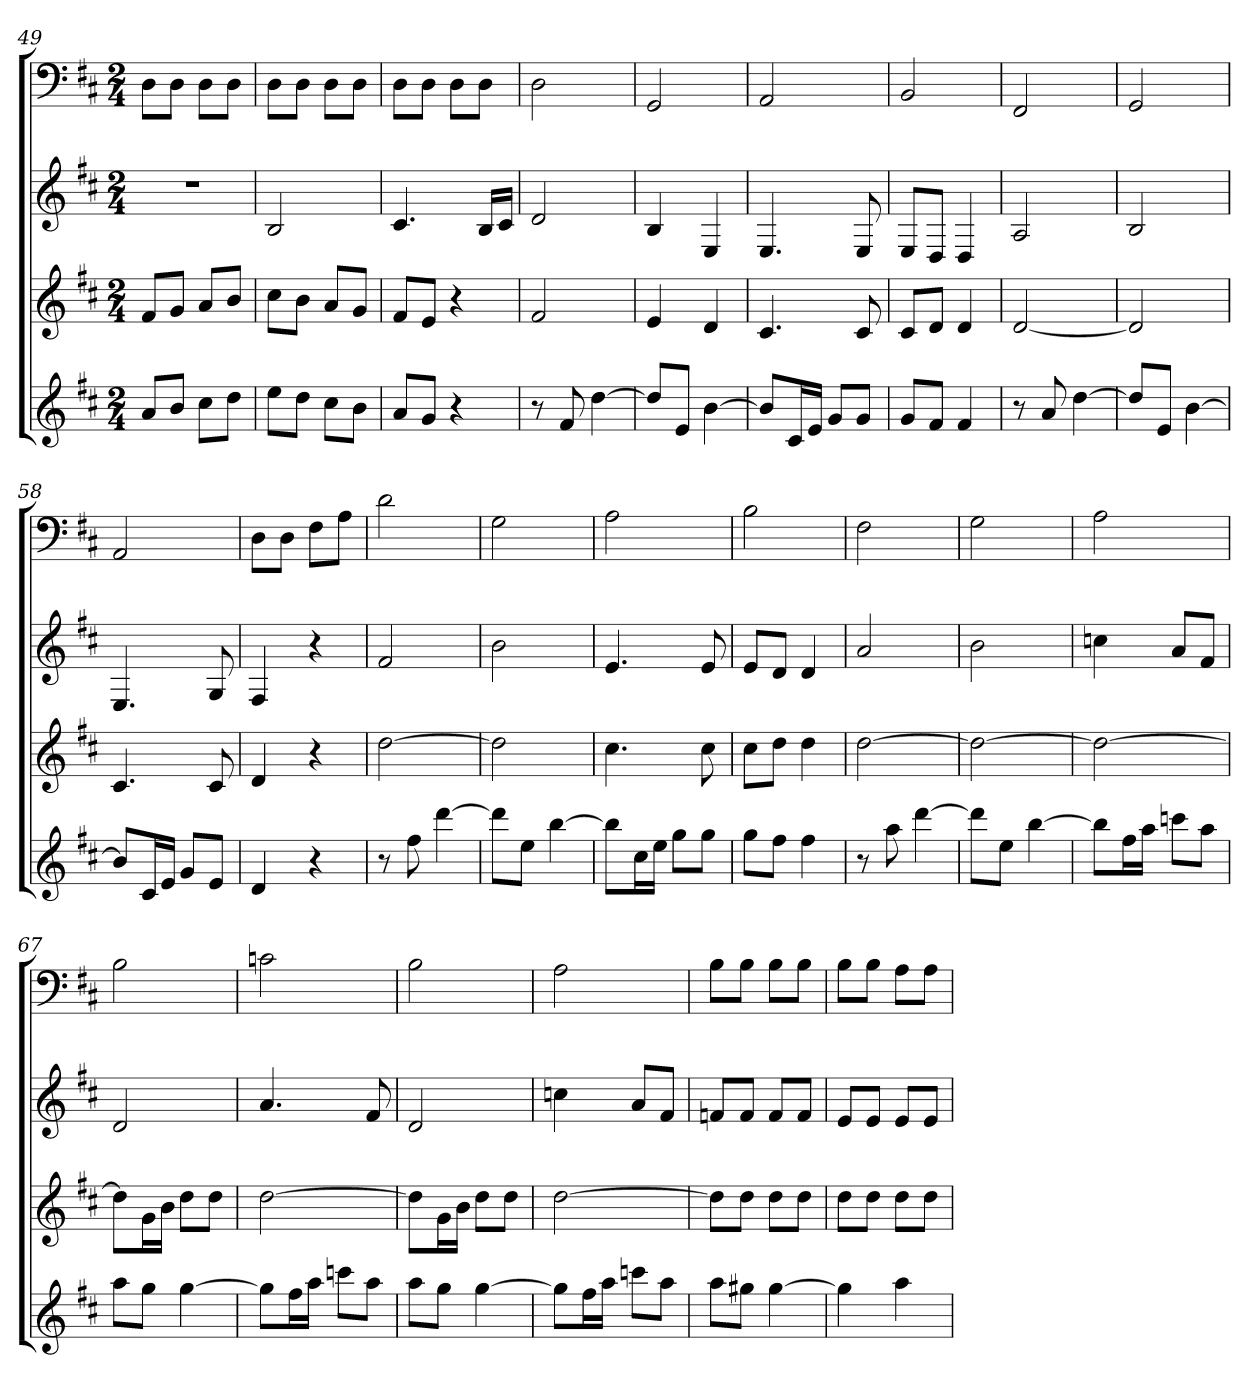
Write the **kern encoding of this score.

**kern	**kern	**kern	**kern
*part4	*part3	*part2	*part1
*staff4	*staff3	*staff2	*staff1
*k[f#c#]	*k[f#c#]	*k[f#c#]	*k[f#c#]
*D:	*D:	*D:	*D:
*M2/4	*M2/4	*M2/4	*M2/4
=49	=49	=49	=49
8aL	8f#L	2r	8DL
8bJ	8gJ	.	8DJ
8cc#L	8aL	.	8DL
8ddJ	8bJ	.	8DJ
=50	=50	=50	=50
8eeL	8cc#L	2B	8DL
8ddJ	8bJ	.	8DJ
8cc#L	8aL	.	8DL
8bJ	8gJ	.	8DJ
=51	=51	=51	=51
8aL	8f#L	4.c#	8DL
8gJ	8eJ	.	8DJ
4r	4r	.	8DL
.	.	16BLL	8DJ
.	.	16c#JJ	.
=52	=52	=52	=52
8r	2f#	2d	2D
8f#	.	.	.
[4dd	.	.	.
=53	=53	=53	=53
8ddL]	4e	4B	2GG
8eJ	.	.	.
[4b	4d	4E	.
=54	=54	=54	=54
8bL]	4.c#	4.E	2AA
16c#L	.	.	.
16eJJ	.	.	.
8gL	.	.	.
8gJ	8c#	8E	.
=55	=55	=55	=55
8gL	8c#L	8EL	2BB
8f#J	8dJ	8DJ	.
4f#	4d	4D	.
=56	=56	=56	=56
8r	[2d	2A	2FF#
8a	.	.	.
[4dd	.	.	.
=57	=57	=57	=57
8ddL]	2d]	2B	2GG
8eJ	.	.	.
[4b	.	.	.
=58	=58	=58	=58
8bL]	4.c#	4.E	2AA
16c#L	.	.	.
16eJJ	.	.	.
8gL	.	.	.
8eJ	8c#	8G	.
=59	=59	=59	=59
4d	4d	4F#	8DL
.	.	.	8DJ
4r	4r	4r	8F#L
.	.	.	8AJ
=60	=60	=60	=60
8r	[2dd	2f#	2d
8ff#	.	.	.
[4ddd	.	.	.
=61	=61	=61	=61
8dddL]	2dd]	2b	2G
8eeJ	.	.	.
[4bb	.	.	.
=62	=62	=62	=62
8bbL]	4.cc#	4.e	2A
16cc#L	.	.	.
16eeJJ	.	.	.
8ggL	.	.	.
8ggJ	8cc#	8e	.
=63	=63	=63	=63
8ggL	8cc#L	8eL	2B
8ff#J	8ddJ	8dJ	.
4ff#	4dd	4d	.
=64	=64	=64	=64
8r	[2dd	2a	2F#
8aa	.	.	.
[4ddd	.	.	.
=65	=65	=65	=65
8dddL]	2dd_	2b	2G
8eeJ	.	.	.
[4bb	.	.	.
=66	=66	=66	=66
8bbL]	2dd_	4ccn	2A
16ff#L	.	.	.
16aaJJ	.	.	.
8cccnL	.	8aL	.
8aaJ	.	8f#J	.
=67	=67	=67	=67
8aaL	8ddL]	2d	2B
8ggJ	16gL	.	.
.	16bJJ	.	.
[4gg	8ddL	.	.
.	8ddJ	.	.
=68	=68	=68	=68
8ggL]	[2dd	4.a	2cn
16ff#L	.	.	.
16aaJJ	.	.	.
8cccnL	.	.	.
8aaJ	.	8f#	.
=69	=69	=69	=69
8aaL	8ddL]	2d	2B
8ggJ	16gL	.	.
.	16bJJ	.	.
[4gg	8ddL	.	.
.	8ddJ	.	.
=70	=70	=70	=70
8ggL]	[2dd	4ccn	2A
16ff#L	.	.	.
16aaJJ	.	.	.
8cccnL	.	8aL	.
8aaJ	.	8f#J	.
=71	=71	=71	=71
8aaL	8ddL]	8fnL	8BL
8gg#XJ	8ddJ	8fJ	8BJ
[4gg#	8ddL	8fL	8BL
.	8ddJ	8fJ	8BJ
=72	=72	=72	=72
4gg#]	8ddL	8eL	8BL
.	8ddJ	8eJ	8BJ
4aa	8ddL	8eL	8AL
.	8ddJ	8eJ	8AJ
=	=	=	=
*-	*-	*-	*-
